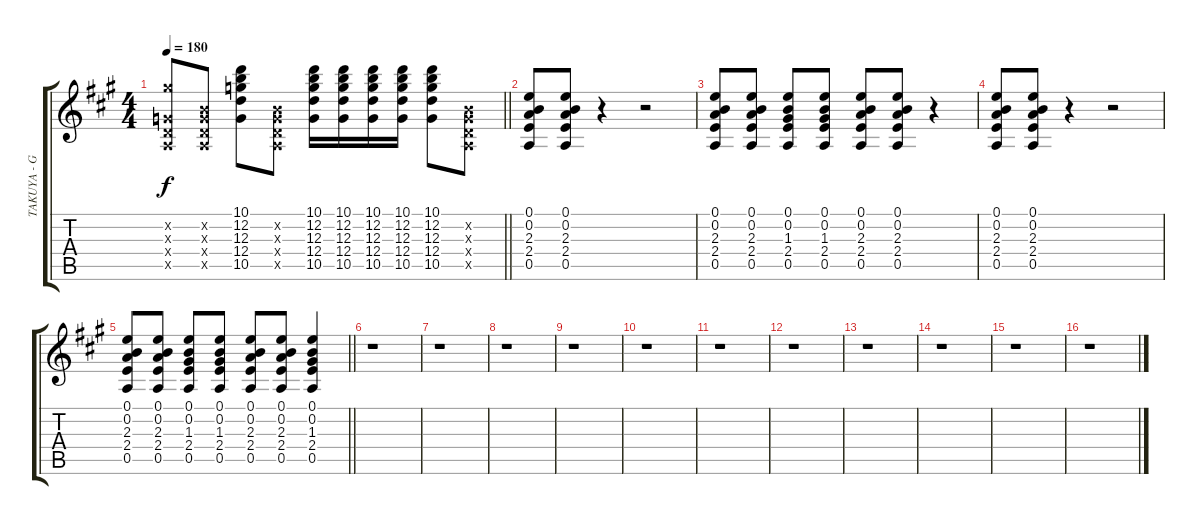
\track ("TAKUYA - Guitar 2" "TAKUYA - G") {instrument overdrivenguitar}
\staff {score tabs}
\tuning (E4 B3 G3 D3 A2 E2) {hide}
\ts (4 4)
\tempo 180
\clef g2
\barLineRight lightlight
\ks a
(9.2{x} 0.3{x} 0.4{x} 0.5{x}).8{dy f} (0.2{x} 0.3{x} 0.4{x} 0.5{x}).8 (10.1 12.2 12.3 12.4 10.5).8 (0.2{x} 0.3{x} 0.4{x} 0.5{x}).8 (10.1 12.2 12.3 12.4 10.5).16 (10.1 12.2 12.3 12.4 10.5).16 (10.1 12.2 12.3 12.4 10.5).16 (10.1 12.2 12.3 12.4 10.5).16 (10.1 12.2 12.3 12.4 10.5).8 (0.2{x} 0.3{x} 0.4{x} 0.5{x}).8 |
(0.1 0.2 2.3 2.4 0.5).8 (0.1 0.2 2.3 2.4 0.5).8 r.4 r.2 |
(0.1 0.2 2.3 2.4 0.5).8 (0.1 0.2 2.3 2.4 0.5).8 (0.1 0.2 1.3 2.4 0.5).8 (0.1 0.2 1.3 2.4 0.5).8 (0.1 0.2 2.3 2.4 0.5).8 (0.1 0.2 2.3 2.4 0.5).8 r.4 |
(0.1 0.2 2.3 2.4 0.5).8 (0.1 0.2 2.3 2.4 0.5).8 r.4 r.2 |
\barLineRight lightlight
(0.1 0.2 2.3 2.4 0.5).8 (0.1 0.2 2.3 2.4 0.5).8 (0.1 0.2 1.3 2.4 0.5).8 (0.1 0.2 1.3 2.4 0.5).8 (0.1 0.2 2.3 2.4 0.5).8 (0.1 0.2 2.3 2.4 0.5).8 (0.1 0.2 1.3 2.4 0.5).4 |
r.1 |
r.1 |
r.1 |
r.1 |
r.1 |
r.1 |
r.1 |
r.1 |
r.1 |
r.1 |
r.1
